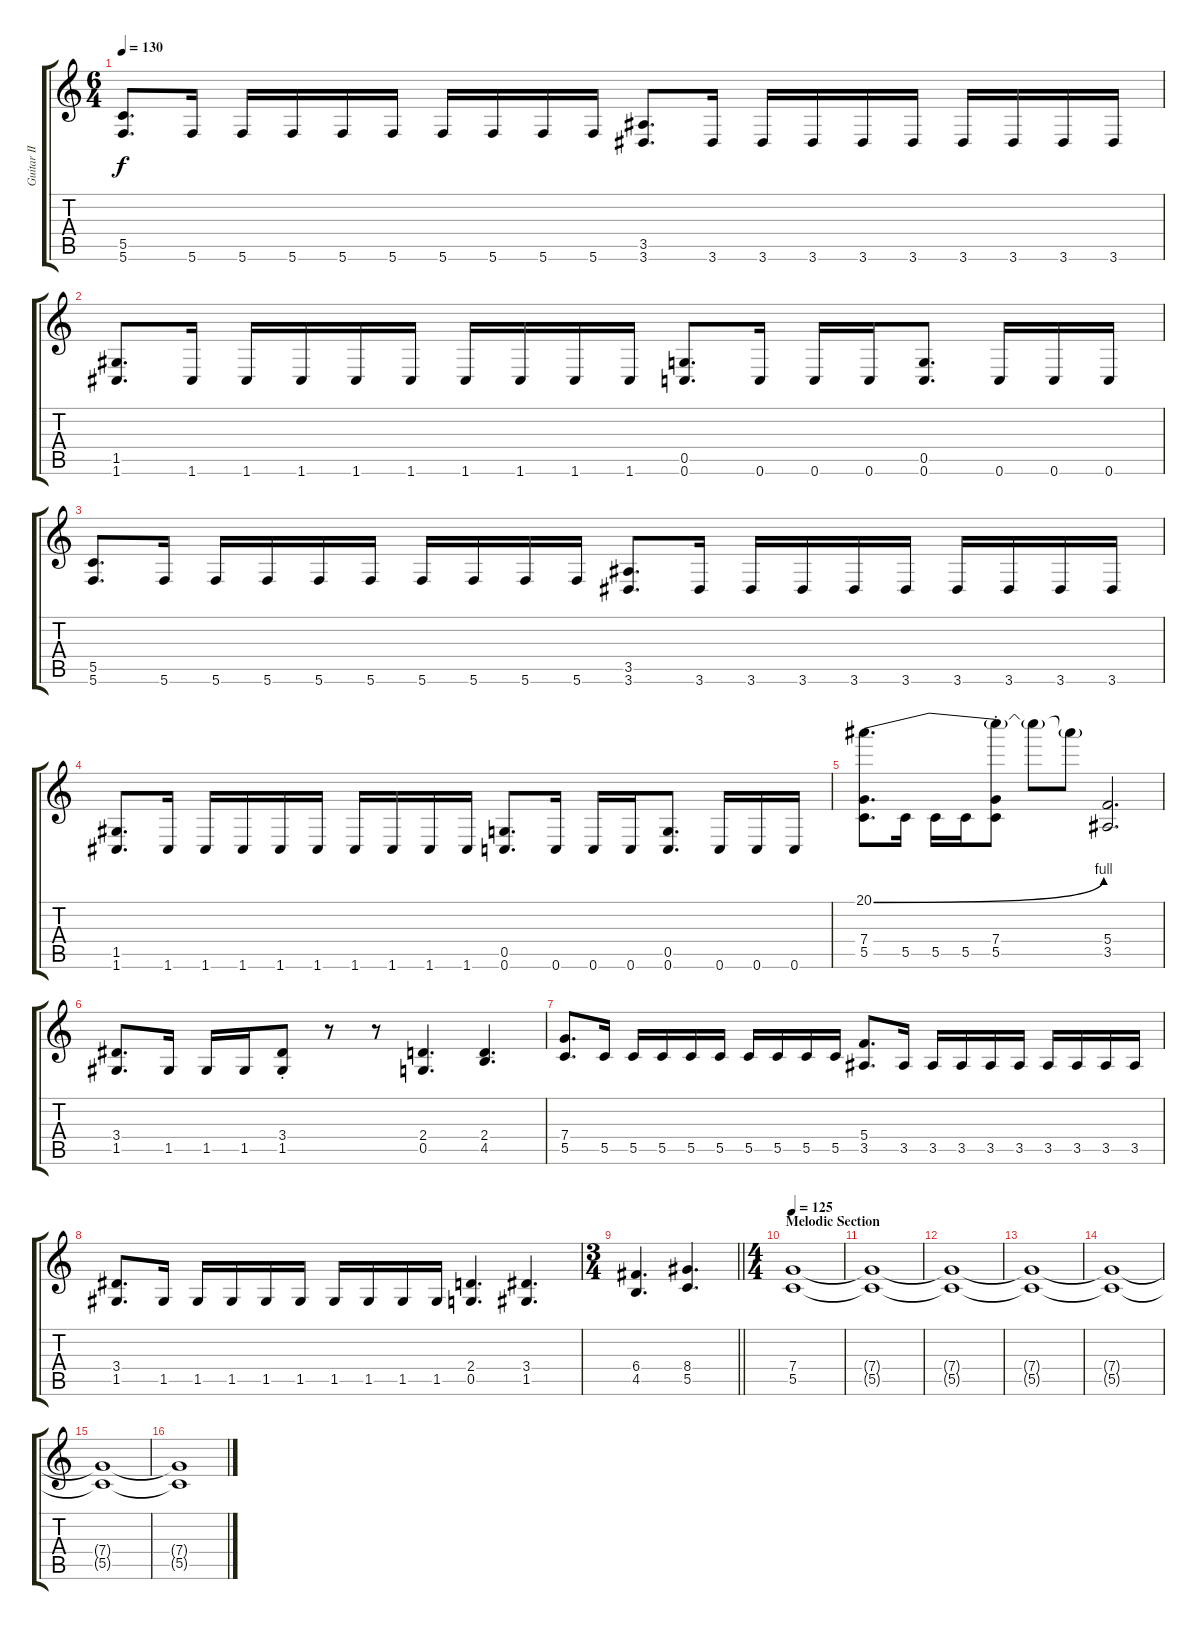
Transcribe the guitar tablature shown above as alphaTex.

\track ("Guitar II" "Guitar II") {mute instrument distortionguitar}
\staff {score tabs}
\tuning (D4 A3 F3 C3 G2 C2) {hide}
\ts (6 4)
\tempo 130
\clef g2
\ks c
(5.5 5.6).8{d dy f} 5.6.16 5.6.16 5.6.16 5.6.16 5.6.16 5.6.16 5.6.16 5.6.16 5.6.16 (3.5 3.6).8{d} 3.6.16 3.6.16 3.6.16 3.6.16 3.6.16 3.6.16 3.6.16 3.6.16 3.6.16 |
(1.5 1.6).8{d} 1.6.16 1.6.16 1.6.16 1.6.16 1.6.16 1.6.16 1.6.16 1.6.16 1.6.16 (0.5 0.6).8{d} 0.6.16 0.6.16 0.6.16 (0.5 0.6).8{d} 0.6.16 0.6.16 0.6.16 |
(5.5 5.6).8{d} 5.6.16 5.6.16 5.6.16 5.6.16 5.6.16 5.6.16 5.6.16 5.6.16 5.6.16 (3.5 3.6).8{d} 3.6.16 3.6.16 3.6.16 3.6.16 3.6.16 3.6.16 3.6.16 3.6.16 3.6.16 |
(1.5 1.6).8{d} 1.6.16 1.6.16 1.6.16 1.6.16 1.6.16 1.6.16 1.6.16 1.6.16 1.6.16 (0.5 0.6).8{d} 0.6.16 0.6.16 0.6.16 (0.5 0.6).8{d} 0.6.16 0.6.16 0.6.16 |
(20.1{be (bend 0 0 60 4)} 7.4 5.5).8{d} 5.5.16 5.5.16 5.5.16 (20.1{t} 7.4{st} 5.5{st}).8 20.1{t}.8 20.1{t}.8 (5.4 3.5).2{d} |
(3.4 1.5).8{d} 1.5.16 1.5.16 1.5.16 (3.4{st} 1.5{st}).8 r.8 r.8 (2.4 0.5).4{d} (2.4 4.5).4{d} |
(7.4 5.5).8{d} 5.5.16 5.5.16 5.5.16 5.5.16 5.5.16 5.5.16 5.5.16 5.5.16 5.5.16 (5.4 3.5).8{d} 3.5.16 3.5.16 3.5.16 3.5.16 3.5.16 3.5.16 3.5.16 3.5.16 3.5.16 |
(3.4 1.5).8{d} 1.5.16 1.5.16 1.5.16 1.5.16 1.5.16 1.5.16 1.5.16 1.5.16 1.5.16 (2.4 0.5).4{d} (3.4 1.5).4{d} |
\ts (3 4)
\barLineRight lightlight
(6.4 4.5).4{d} (8.4 5.5).4{d} |
\ts (4 4)
\section ("" "Melodic Section")
\tempo 125
(7.4 5.5).1{volume 8} |
(7.4{t} 5.5{t}).1 |
(7.4{t} 5.5{t}).1 |
(7.4{t} 5.5{t}).1 |
(7.4{t} 5.5{t}).1{volume 0} |
(7.4{t} 5.5{t}).1 |
(7.4{t} 5.5{t}).1
